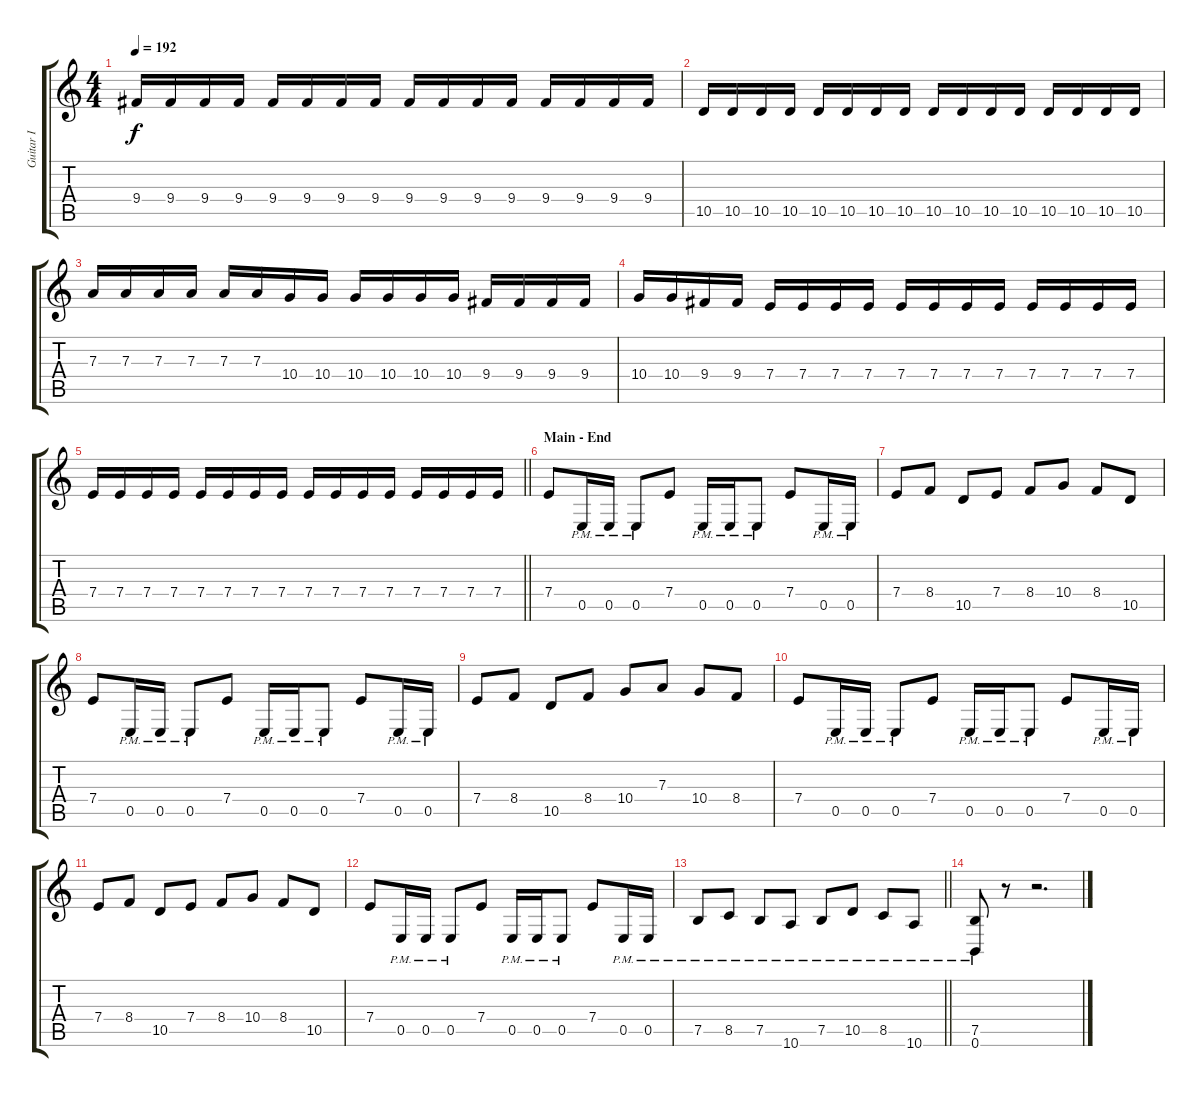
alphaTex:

\track ("Guitar I" "Guitar I") {instrument distortionguitar}
\staff {score tabs}
\tuning (B3 Gb3 D3 A2 E2 B1) {hide}
\ts (4 4)
\tempo 192
\clef g2
\ks c
9.4.16{dy f} 9.4.16 9.4.16 9.4.16 9.4.16 9.4.16 9.4.16 9.4.16 9.4.16 9.4.16 9.4.16 9.4.16 9.4.16 9.4.16 9.4.16 9.4.16 |
10.5.16 10.5.16 10.5.16 10.5.16 10.5.16 10.5.16 10.5.16 10.5.16 10.5.16 10.5.16 10.5.16 10.5.16 10.5.16 10.5.16 10.5.16 10.5.16 |
7.3.16 7.3.16 7.3.16 7.3.16 7.3.16 7.3.16 10.4.16 10.4.16 10.4.16 10.4.16 10.4.16 10.4.16 9.4.16 9.4.16 9.4.16 9.4.16 |
10.4.16 10.4.16 9.4.16 9.4.16 7.4.16 7.4.16 7.4.16 7.4.16 7.4.16 7.4.16 7.4.16 7.4.16 7.4.16 7.4.16 7.4.16 7.4.16 |
\barLineRight lightlight
7.4.16 7.4.16 7.4.16 7.4.16 7.4.16 7.4.16 7.4.16 7.4.16 7.4.16 7.4.16 7.4.16 7.4.16 7.4.16 7.4.16 7.4.16 7.4.16 |
\section ("" "Main - End")
7.4.8{volume 13} 0.5{pm}.16 0.5{pm}.16 0.5{pm}.8 7.4.8 0.5{pm}.16 0.5{pm}.16 0.5{pm}.8 7.4.8 0.5{pm}.16 0.5{pm}.16 |
7.4.8 8.4.8 10.5.8 7.4.8 8.4.8 10.4.8 8.4.8 10.5.8 |
7.4.8 0.5{pm}.16 0.5{pm}.16 0.5{pm}.8 7.4.8 0.5{pm}.16 0.5{pm}.16 0.5{pm}.8 7.4.8 0.5{pm}.16 0.5{pm}.16 |
7.4.8 8.4.8 10.5.8 8.4.8 10.4.8 7.3.8 10.4.8 8.4.8 |
7.4.8 0.5{pm}.16 0.5{pm}.16 0.5{pm}.8 7.4.8 0.5{pm}.16 0.5{pm}.16 0.5{pm}.8 7.4.8 0.5{pm}.16 0.5{pm}.16 |
7.4.8 8.4.8 10.5.8 7.4.8 8.4.8 10.4.8 8.4.8 10.5.8 |
7.4.8 0.5{pm}.16 0.5{pm}.16 0.5{pm}.8 7.4.8 0.5{pm}.16 0.5{pm}.16 0.5{pm}.8 7.4.8 0.5{pm}.16 0.5{pm}.16 |
\barLineRight lightlight
7.5{pm}.8 8.5{pm}.8 7.5{pm}.8 10.6{pm}.8 7.5{pm}.8 10.5{pm}.8 8.5{pm}.8 10.6{pm}.8 |
(7.5{pm} 0.6{pm}).8 r.8 r.2{d}
